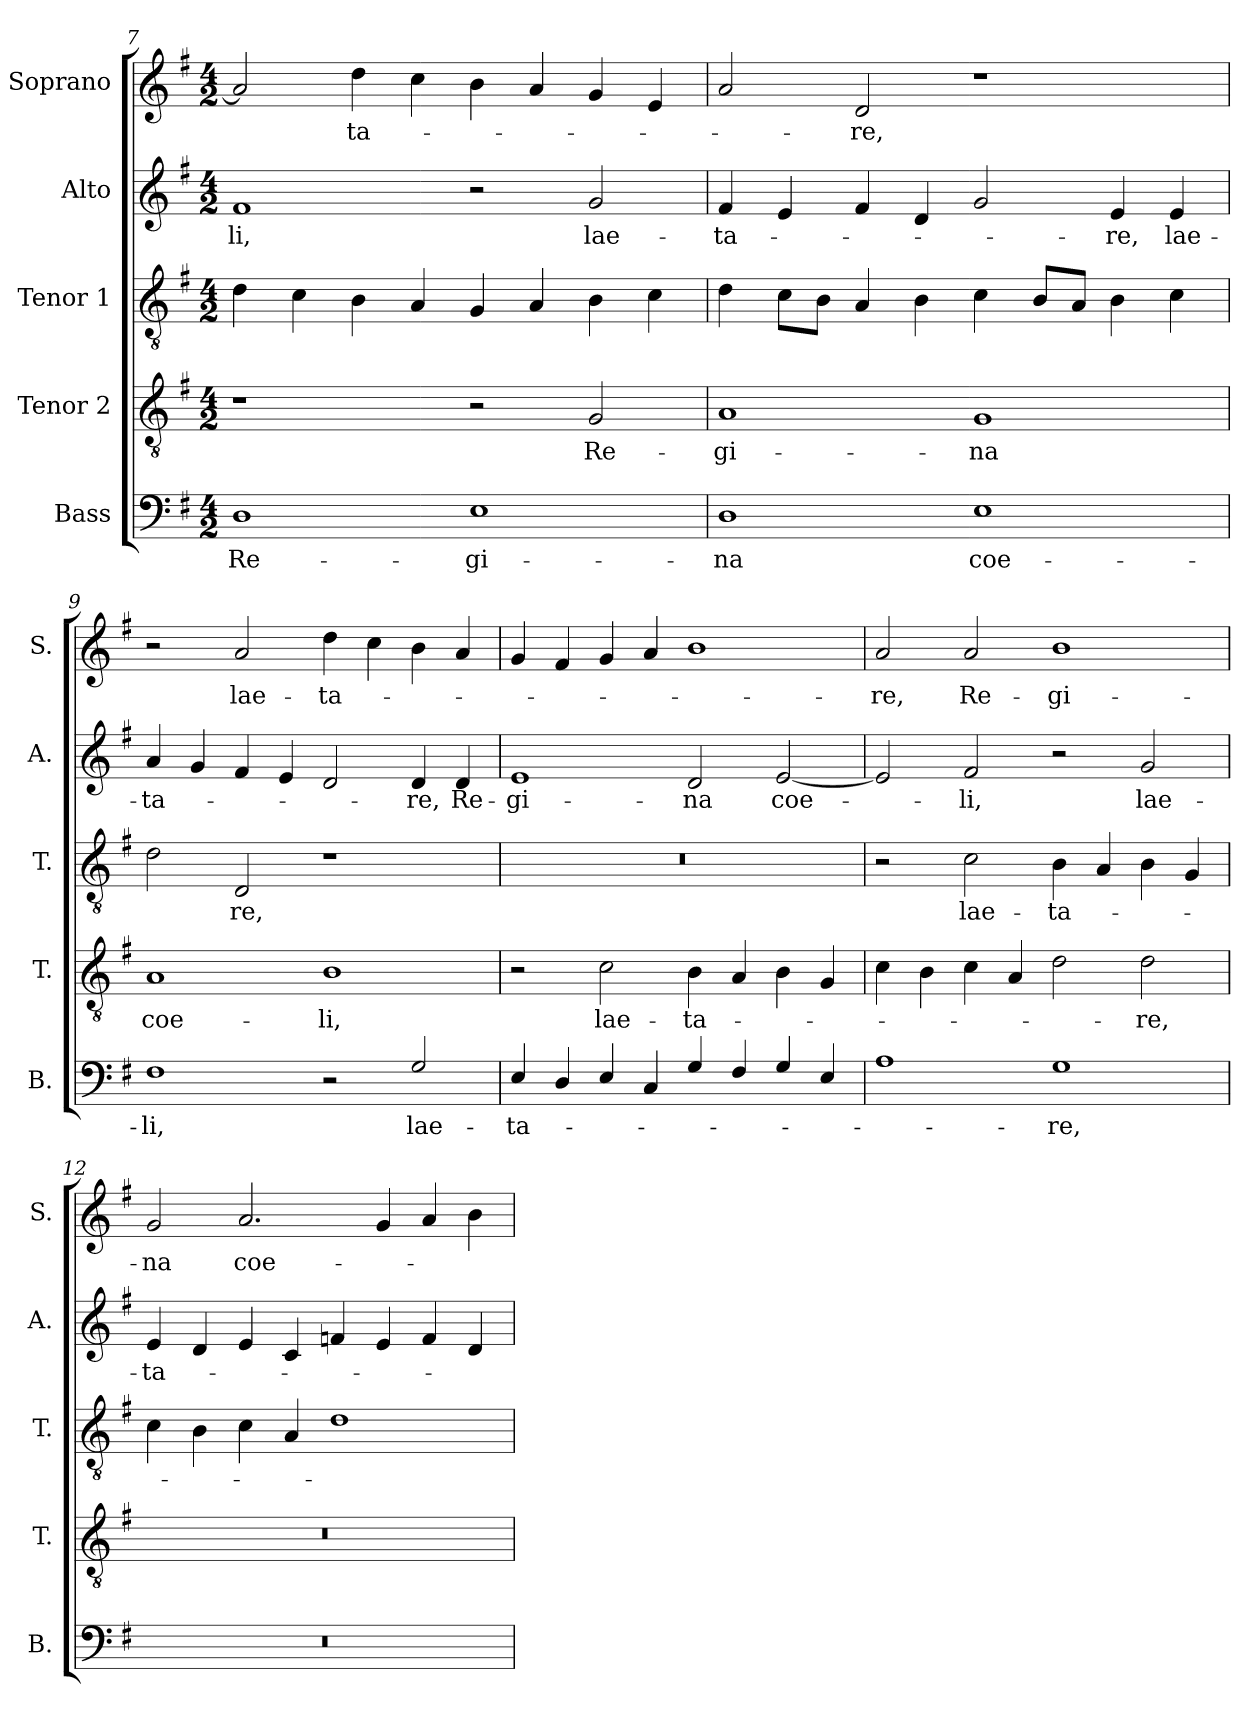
**kern	**text	**kern	**text	**kern	**text	**kern	**text	**kern	**text
*part5	*part5	*part4	*part4	*part3	*part3	*part2	*part2	*part1	*part1
*staff5	*staff5	*staff4	*staff4	*staff3	*staff3	*staff2	*staff2	*staff1	*staff1
*I"Bass	*	*I"Tenor 2	*	*I"Tenor 1	*	*I"Alto	*	*I"Soprano	*
*I'B.	*	*I'T.	*	*I'T.	*	*I'A.	*	*I'S.	*
*clefF4	*	*clefGv2	*	*clefGv2	*	*clefG2	*	*clefG2	*
*	*	*ITrd7c12	*	*ITrd7c12	*	*	*	*	*
*k[f#]	*	*k[f#]	*	*k[f#]	*	*k[f#]	*	*k[f#]	*
*G:	*	*G:	*	*G:	*	*G:	*	*G:	*
*M4/2	*	*M4/2	*	*M4/2	*	*M4/2	*	*M4/2	*
=7	=7	=7	=7	=7	=7	=7	=7	=7	=7
!	!LO:LY:b:color=#000000	!	!	!	!	!	!	!	!
!	!	!	!	!	!	!	!LO:LY:b:color=#000000	!	!
1Di	Re-	1r	.	4Di\	.	1f#i	-li,	2ai/]	.
.	.	.	.	4Ci\	.	.	.	.	.
!	!	!	!	!	!	!	!	!	!LO:LY:b:color=#000000
.	.	.	.	4BBi\	.	.	.	4ddi\	-ta-
.	.	.	.	4AAi/	.	.	.	4cci\	.
!	!LO:LY:b:color=#000000	!	!	!	!	!	!	!	!
1Ei	-gi-	2r	.	4GGi/	.	2r	.	4bi\	.
.	.	.	.	4AAi/	.	.	.	4ai/	.
!	!	!	!LO:LY:b:color=#000000	!	!	!	!	!	!
!	!	!	!	!	!	!	!LO:LY:b:color=#000000	!	!
.	.	2GGi/	Re-	4BBi\	.	2gi/	lae-	4gi/	.
.	.	.	.	4Ci\	.	.	.	4ei/	.
=8	=8	=8	=8	=8	=8	=8	=8	=8	=8
!	!LO:LY:b:color=#000000	!	!	!	!	!	!	!	!
!	!	!	!LO:LY:b:color=#000000	!	!	!	!	!	!
!	!	!	!	!	!	!	!LO:LY:b:color=#000000	!	!
1Di	-na	1AAi	-gi-	4Di\	.	4f#i/	-ta-	2ai/	.
.	.	.	.	8Ci\L	.	4ei/	.	.	.
.	.	.	.	8BBi\J	.	.	.	.	.
!	!	!	!	!	!	!	!	!	!LO:LY:b:color=#000000
.	.	.	.	4AAi/	.	4f#i/	.	2di/	-re,
.	.	.	.	4BBi\	.	4di/	.	.	.
!	!LO:LY:b:color=#000000	!	!	!	!	!	!	!	!
!	!	!	!LO:LY:b:color=#000000	!	!	!	!	!	!
1Ei	coe-	1GGi	-na	4Ci\	.	2gi/	.	1r	.
.	.	.	.	8BBi/L	.	.	.	.	.
.	.	.	.	8AAi/J	.	.	.	.	.
!	!	!	!	!	!	!	!LO:LY:b:color=#000000	!	!
.	.	.	.	4BBi\	.	4ei/	-re,	.	.
!	!	!	!	!	!	!	!LO:LY:b:color=#000000	!	!
.	.	.	.	4Ci\	.	4ei/	lae-	.	.
=9	=9	=9	=9	=9	=9	=9	=9	=9	=9
!	!LO:LY:b:color=#000000	!	!	!	!	!	!	!	!
!	!	!	!LO:LY:b:color=#000000	!	!	!	!	!	!
!	!	!	!	!	!	!	!LO:LY:b:color=#000000	!	!
1F#i	-li,	1AAi	coe-	2Di\	.	4ai/	-ta-	2r	.
.	.	.	.	.	.	4gi/	.	.	.
!	!	!	!	!	!LO:LY:b:color=#000000	!	!	!	!
!	!	!	!	!	!	!	!	!	!LO:LY:b:color=#000000
.	.	.	.	2DDi/	-re,	4f#i/	.	2ai/	lae-
.	.	.	.	.	.	4ei/	.	.	.
!	!	!	!LO:LY:b:color=#000000	!	!	!	!	!	!
!	!	!	!	!	!	!	!	!	!LO:LY:b:color=#000000
2r	.	1BBi	-li,	1r	.	2di/	.	4ddi\	-ta-
.	.	.	.	.	.	.	.	4cci\	.
!	!LO:LY:b:color=#000000	!	!	!	!	!	!	!	!
!	!	!	!	!	!	!	!LO:LY:b:color=#000000	!	!
2Gi/	lae-	.	.	.	.	4di/	-re,	4bi\	.
!	!	!	!	!	!	!	!LO:LY:b:color=#000000	!	!
.	.	.	.	.	.	4di/	Re-	4ai/	.
!!LO:PB:g=z
=10	=10	=10	=10	=10	=10	=10	=10	=10	=10
!	!LO:LY:b:color=#000000	!	!	!LO:N:vis=1	!	!	!	!	!
!	!	!	!	!	!	!	!LO:LY:b:color=#000000	!	!
4Ei/	-ta-	2r	.	0r	.	1ei	-gi-	4gi/	.
4Di/	.	.	.	.	.	.	.	4f#i/	.
!	!	!	!LO:LY:b:color=#000000	!	!	!	!	!	!
4Ei/	.	2Ci\	lae-	.	.	.	.	4gi/	.
4Ci/	.	.	.	.	.	.	.	4ai/	.
!	!	!	!LO:LY:b:color=#000000	!	!	!	!	!	!
!	!	!	!	!	!	!	!LO:LY:b:color=#000000	!	!
4Gi/	.	4BBi\	-ta-	.	.	2di/	-na	1bi	.
4F#i/	.	4AAi/	.	.	.	.	.	.	.
!	!	!	!	!	!	!	!LO:LY:b:color=#000000	!	!
4Gi/	.	4BBi\	.	.	.	[<2ei/	coe-	.	.
4Ei/	.	4GGi/	.	.	.	.	.	.	.
=11	=11	=11	=11	=11	=11	=11	=11	=11	=11
!	!	!	!	!	!	!	!	!	!LO:LY:b:color=#000000
1Ai	.	4Ci\	.	2r	.	2ei/]	.	2ai/	-re,
.	.	4BBi\	.	.	.	.	.	.	.
!	!	!	!	!	!LO:LY:b:color=#000000	!	!	!	!
!	!	!	!	!	!	!	!LO:LY:b:color=#000000	!	!
!	!	!	!	!	!	!	!	!	!LO:LY:b:color=#000000
.	.	4Ci\	.	2Ci\	lae-	2f#i/	-li,	2ai/	Re-
.	.	4AAi/	.	.	.	.	.	.	.
!	!LO:LY:b:color=#000000	!	!	!	!	!	!	!	!
!	!	!	!	!	!LO:LY:b:color=#000000	!	!	!	!
!	!	!	!	!	!	!	!	!	!LO:LY:b:color=#000000
1Gi	-re,	2Di\	.	4BBi\	-ta-	2r	.	1bi	-gi-
.	.	.	.	4AAi/	.	.	.	.	.
!	!	!	!LO:LY:b:color=#000000	!	!	!	!	!	!
!	!	!	!	!	!	!	!LO:LY:b:color=#000000	!	!
.	.	2Di\	-re,	4BBi\	.	2gi/	lae-	.	.
.	.	.	.	4GGi/	.	.	.	.	.
=12	=12	=12	=12	=12	=12	=12	=12	=12	=12
!LO:N:vis=1	!	!LO:N:vis=1	!	!	!	!	!	!	!
!	!	!	!	!	!	!	!LO:LY:b:color=#000000	!	!
!	!	!	!	!	!	!	!	!	!LO:LY:b:color=#000000
0r	.	0r	.	4Ci\	.	4ei/	-ta-	2gi/	-na
.	.	.	.	4BBi\	.	4di/	.	.	.
!	!	!	!	!	!	!	!	!	!LO:LY:b:color=#000000
.	.	.	.	4Ci\	.	4ei/	.	2.ai/	coe-
.	.	.	.	4AAi/	.	4ci/	.	.	.
.	.	.	.	1Di	.	4fni/	.	.	.
.	.	.	.	.	.	4ei/	.	4gi/	.
.	.	.	.	.	.	4fi/	.	4ai/	.
.	.	.	.	.	.	4di/	.	4bi\	.
=	=	=	=	=	=	=	=	=	=
*-	*-	*-	*-	*-	*-	*-	*-	*-	*-
